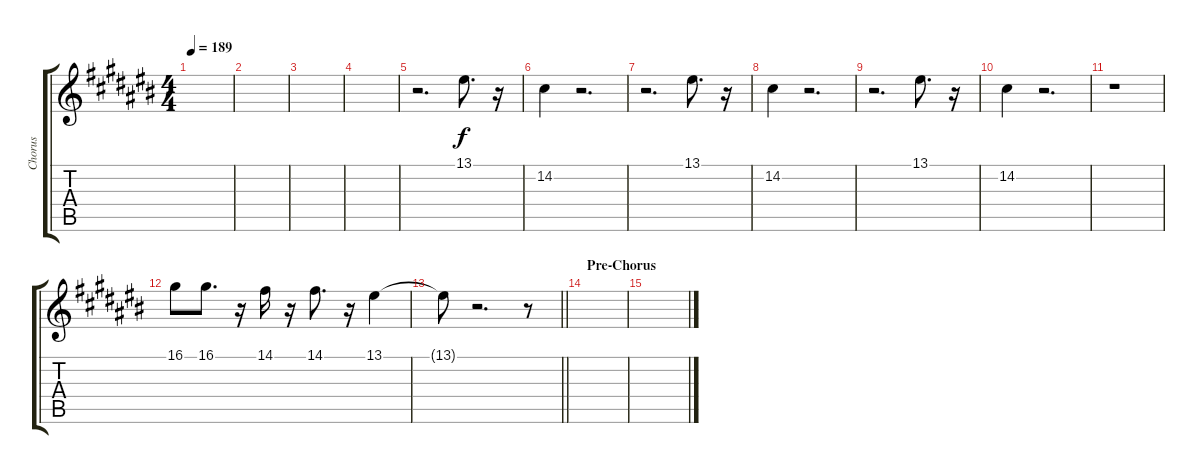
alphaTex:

\track ("Chorus" "Chorus") {instrument lead1square}
\staff {score tabs}
\tuning (E4 B3 G3 D3 A2 E2) {hide}
\ts (4 4)
\tempo 189
\clef g2
\ks a#minor
|
\ks c#
|
\ks a#minor
|
|
r.2{d} 13.1.8{d} r.16 |
\ks c#
14.2.4 r.2{d} |
\ks a#minor
r.2{d} 13.1.8{d} r.16 |
14.2.4 r.2{d} |
r.2{d} 13.1.8{d} r.16 |
\ks c#
14.2.4 r.2{d} |
\ks a#minor
r.1 |
16.1.8 16.1.8{d} r.16 14.1.16 r.16 14.1.8{d} r.16 13.1.4 |
\barLineRight lightlight
13.1{t}.8 r.2{d} r.8 |
\section ("" "Pre-Chorus")
\ks c#
|
\ks a#minor
